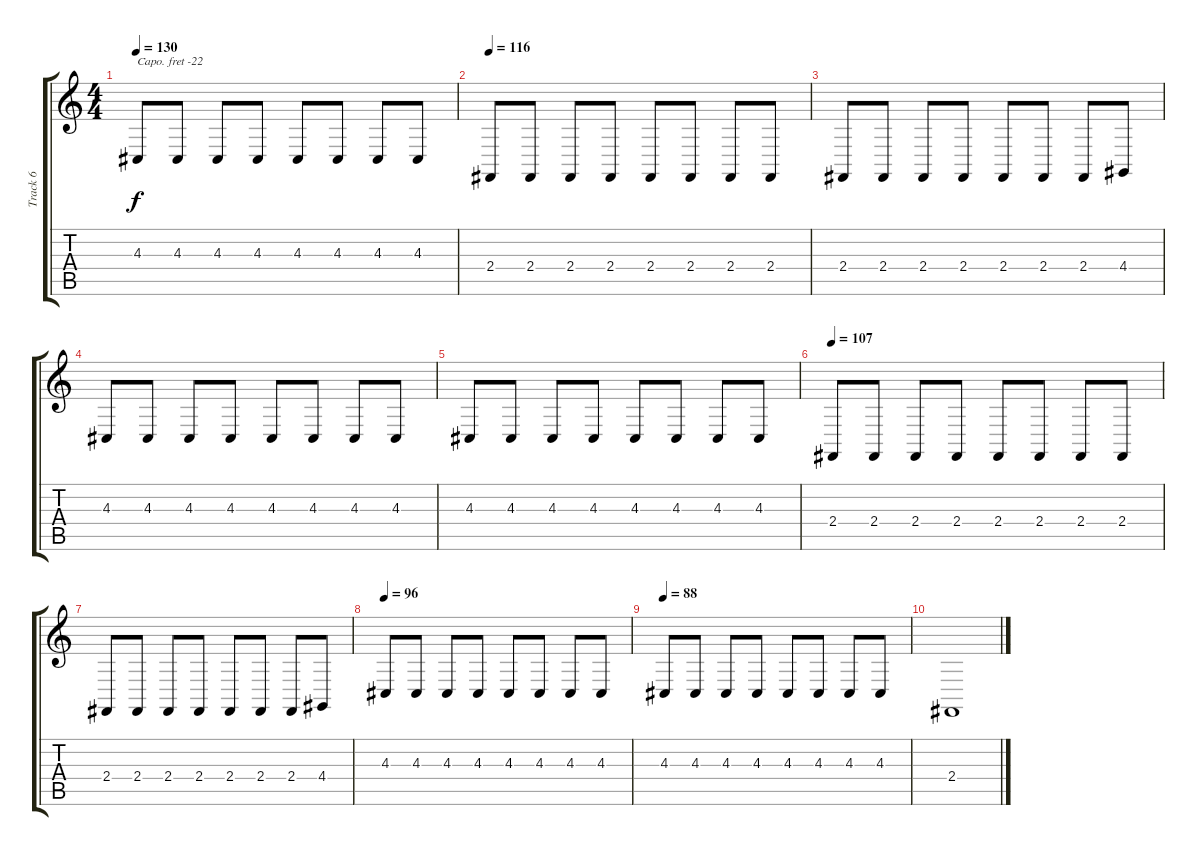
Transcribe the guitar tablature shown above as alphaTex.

\track ("Track 6" "Track 6") {instrument electricbassfinger}
\staff {score tabs}
\capo -22
\tuning (E4 B3 G3 D3 A2 E2) {hide}
\ts (4 4)
\tempo 130
\clef g2
\ks c
4.3.8{dy f} 4.3.8 4.3.8 4.3.8 4.3.8 4.3.8 4.3.8 4.3.8 |
\tempo 116
2.4.8 2.4.8 2.4.8 2.4.8 2.4.8 2.4.8 2.4.8 2.4.8 |
2.4.8 2.4.8 2.4.8 2.4.8 2.4.8 2.4.8 2.4.8 4.4.8 |
4.3.8 4.3.8 4.3.8 4.3.8 4.3.8 4.3.8 4.3.8 4.3.8 |
4.3.8 4.3.8 4.3.8 4.3.8 4.3.8 4.3.8 4.3.8 4.3.8 |
\tempo 107
2.4.8 2.4.8 2.4.8 2.4.8 2.4.8 2.4.8 2.4.8 2.4.8 |
2.4.8 2.4.8 2.4.8 2.4.8 2.4.8 2.4.8 2.4.8 4.4.8 |
\tempo 96
4.3.8 4.3.8 4.3.8 4.3.8 4.3.8 4.3.8 4.3.8 4.3.8 |
\tempo 88
4.3.8 4.3.8 4.3.8 4.3.8 4.3.8 4.3.8 4.3.8 4.3.8 |
2.4.1
